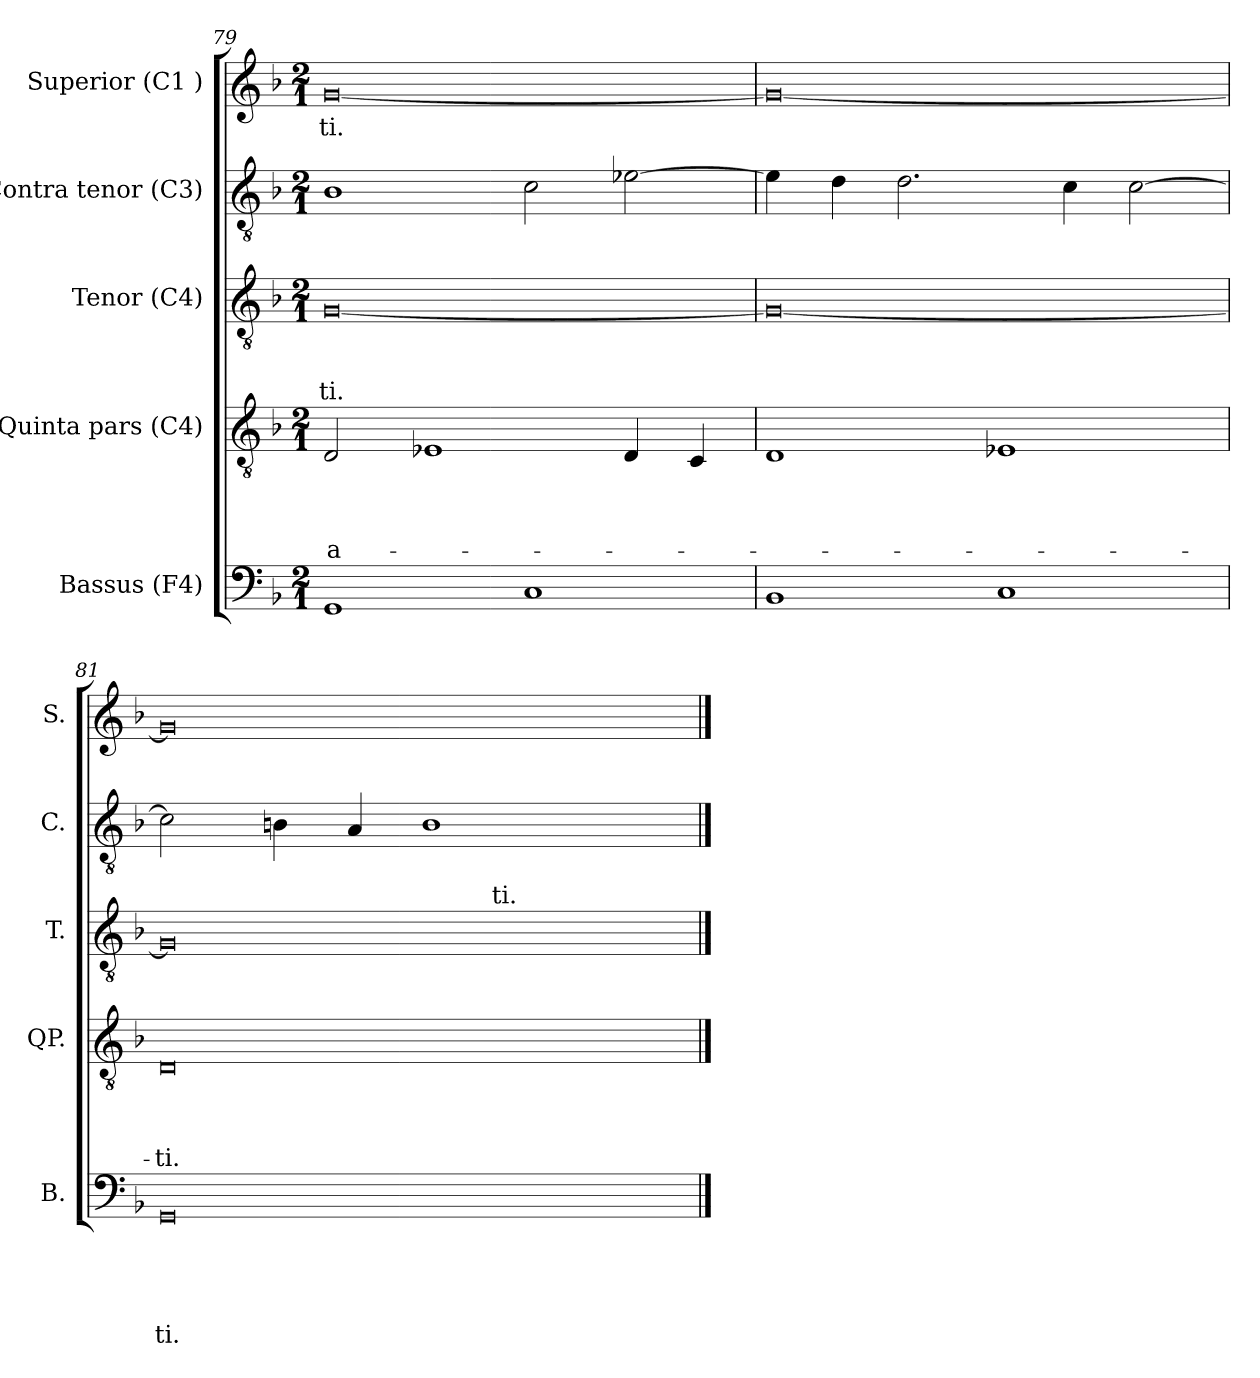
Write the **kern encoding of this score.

**kern	**text	**text	**text	**text	**text	**kern	**text	**text	**text	**text	**kern	**text	**text	**text	**kern	**kern	**text
*part5	*part5	*part5	*part5	*part5	*part5	*part4	*part4	*part4	*part4	*part4	*part3	*part3	*part3	*part3	*part2	*part1	*part1
*staff5	*staff5	*staff5	*staff5	*staff5	*staff5	*staff4	*staff4	*staff4	*staff4	*staff4	*staff3	*staff3	*staff3	*staff3	*staff2	*staff1	*staff1
*I"Bassus (F4)	*	*	*	*	*	*I"Quinta pars (C4)	*	*	*	*	*I"Tenor (C4)	*	*	*	*I"Contra tenor (C3)	*I"Superior (C1 )	*
*I'B.	*	*	*	*	*	*I'QP.	*	*	*	*	*I'T.	*	*	*	*I'C.	*I'S.	*
!!LO:PB:g=z
*clefF4	*	*	*	*	*	*clefGv2	*	*	*	*	*clefGv2	*	*	*	*clefGv2	*clefG2	*
*k[b-]	*	*	*	*	*	*k[b-]	*	*	*	*	*k[b-]	*	*	*	*k[b-]	*k[b-]	*
*F:	*	*	*	*	*	*F:	*	*	*	*	*F:	*	*	*	*F:	*F:	*
*M2/1	*	*	*	*	*	*M2/1	*	*	*	*	*M2/1	*	*	*	*M2/1	*M2/1	*
=79	=79	=79	=79	=79	=79	=79	=79	=79	=79	=79	=79	=79	=79	=79	=79	=79	=79
!	!	!	!	!	!	!	!	!	!	!LO:LY:b	!	!	!	!LO:LY:b:rj	!	!	!LO:LY:b
1GG	.	.	.	.	.	2D/	.	.	.	-a-	[<0G	.	.	-ti.	1B-	[<0g	-ti.
.	.	.	.	.	.	1E-X	.	.	.	.	.	.	.	.	.	.	.
1C	.	.	.	.	.	.	.	.	.	.	.	.	.	.	2c\	.	.
.	.	.	.	.	.	4D/	.	.	.	.	.	.	.	.	[>2e-\	.	.
.	.	.	.	.	.	4C/	.	.	.	.	.	.	.	.	.	.	.
=80	=80	=80	=80	=80	=80	=80	=80	=80	=80	=80	=80	=80	=80	=80	=80	=80	=80
1BB-	.	.	.	.	.	1D	.	.	.	.	0G_	.	.	.	4e-\]	0g_	.
.	.	.	.	.	.	.	.	.	.	.	.	.	.	.	4d\	.	.
.	.	.	.	.	.	.	.	.	.	.	.	.	.	.	2.d\	.	.
1C	.	.	.	.	.	1E-X	.	.	.	.	.	.	.	.	.	.	.
.	.	.	.	.	.	.	.	.	.	.	.	.	.	.	4c\	.	.
.	.	.	.	.	.	.	.	.	.	.	.	.	.	.	[>2c\	.	.
=81	=81	=81	=81	=81	=81	=81	=81	=81	=81	=81	=81	=81	=81	=81	=81	=81	=81
!	!	!	!	!	!LO:LY:b:rj	!	!	!	!	!LO:LY:b:rj	!	!	!	!	!	!	!
*	*	*	*	*	*	*	*	*	*	*	*^	*	*	*	*	*	*
0GG	.	.	.	.	-ti.	0D	.	.	.	-ti.	0G]	1ryy	.	.	.	2c\]	0g]	.
.	.	.	.	.	.	.	.	.	.	.	.	.	.	.	.	4B\	.	.
.	.	.	.	.	.	.	.	.	.	.	.	.	.	.	.	4A/	.	.
.	.	.	.	.	.	.	.	.	.	.	.	8..ryy	.	.	.	1B	.	.
!	!	!	!	!	!	!	!	!	!	!	!	!LO:TX:a:t=ti.	!	!	!	!	!	!
.	.	.	.	.	.	.	.	.	.	.	.	2ryy	.	.	.	.	.	.
.	.	.	.	.	.	.	.	.	.	.	.	4ryy	.	.	.	.	.	.
.	.	.	.	.	.	.	.	.	.	.	.	32ryy	.	.	.	.	.	.
*	*	*	*	*	*	*	*	*	*	*	*v	*v	*	*	*	*	*	*
==	==	==	==	==	==	==	==	==	==	==	==	==	==	==	==	==	==
*-	*-	*-	*-	*-	*-	*-	*-	*-	*-	*-	*-	*-	*-	*-	*-	*-	*-
